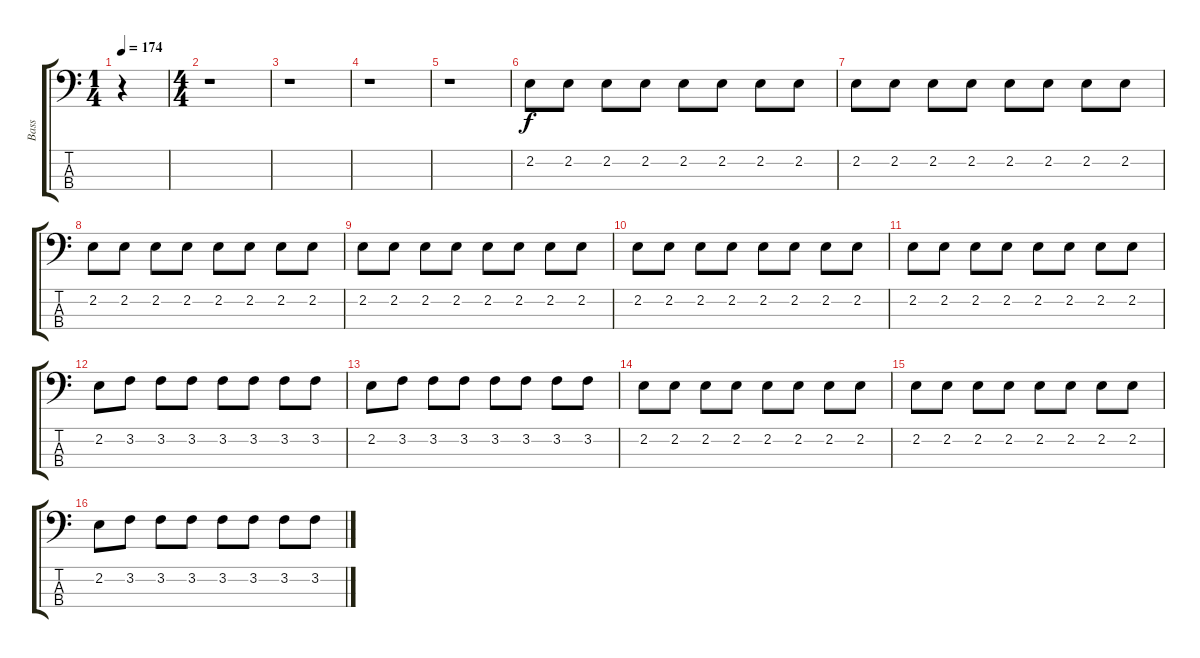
\track ("Bass" "Bass") {instrument acousticbass}
\staff {score tabs}
\tuning (G2 D2 A1 E1) {hide}
\ts (1 4)
\tempo 174
\clef f4
\ks c
r.4{dy f instrument acousticbass} |
\ts (4 4)
r.1 |
r.1 |
r.1 |
r.1 |
2.2.8 2.2.8 2.2.8 2.2.8 2.2.8 2.2.8 2.2.8 2.2.8 |
2.2.8 2.2.8 2.2.8 2.2.8 2.2.8 2.2.8 2.2.8 2.2.8 |
2.2.8 2.2.8 2.2.8 2.2.8 2.2.8 2.2.8 2.2.8 2.2.8 |
2.2.8 2.2.8 2.2.8 2.2.8 2.2.8 2.2.8 2.2.8 2.2.8 |
2.2.8 2.2.8 2.2.8 2.2.8 2.2.8 2.2.8 2.2.8 2.2.8 |
2.2.8 2.2.8 2.2.8 2.2.8 2.2.8 2.2.8 2.2.8 2.2.8 |
2.2.8 3.2.8 3.2.8 3.2.8 3.2.8 3.2.8 3.2.8 3.2.8 |
2.2.8 3.2.8 3.2.8 3.2.8 3.2.8 3.2.8 3.2.8 3.2.8 |
2.2.8 2.2.8 2.2.8 2.2.8 2.2.8 2.2.8 2.2.8 2.2.8 |
2.2.8 2.2.8 2.2.8 2.2.8 2.2.8 2.2.8 2.2.8 2.2.8 |
2.2.8 3.2.8 3.2.8 3.2.8 3.2.8 3.2.8 3.2.8 3.2.8
